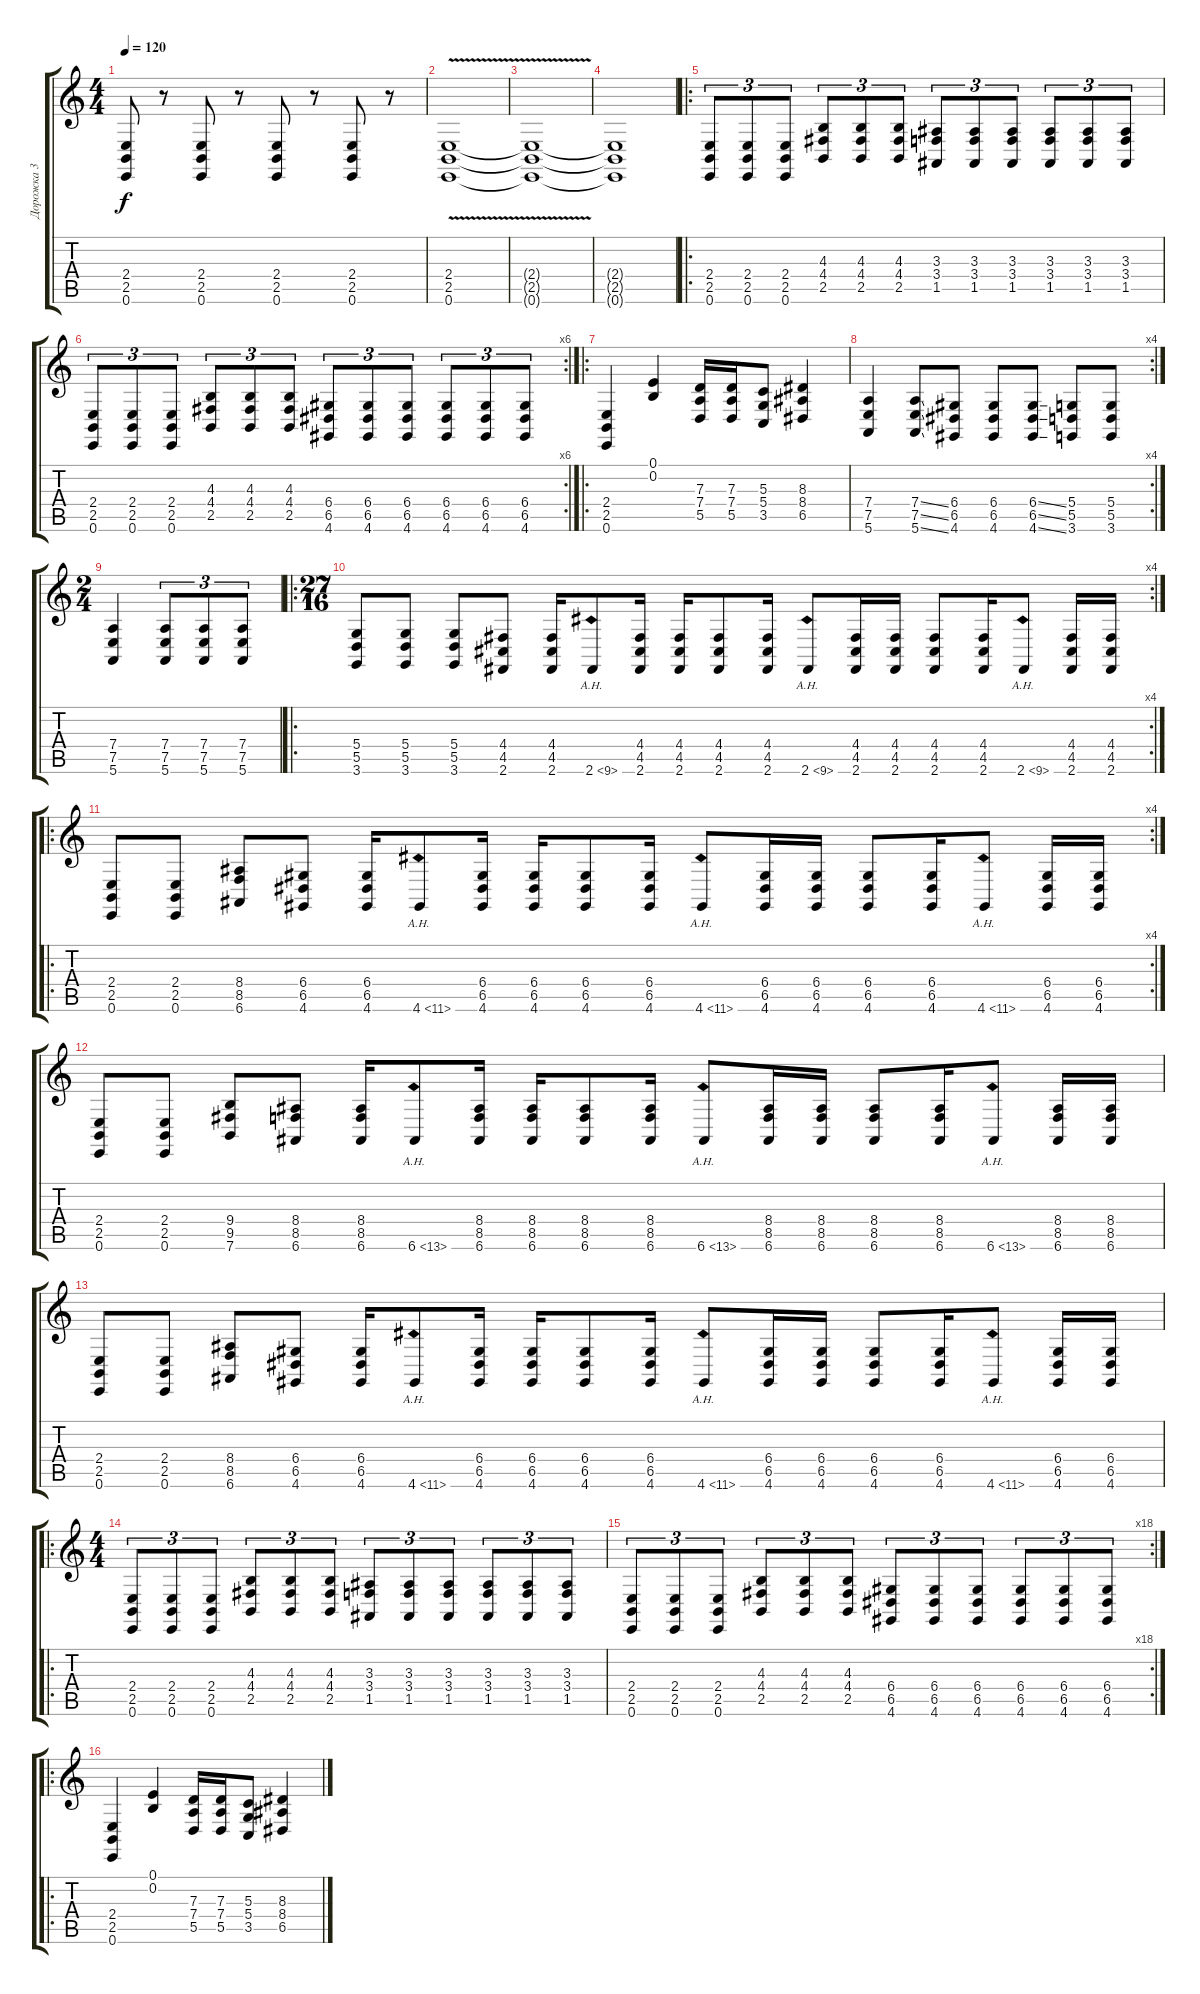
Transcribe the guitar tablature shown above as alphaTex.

\track ("Дорожка 3" "Дорожка 3") {instrument tangoaccordion}
\staff {score tabs}
\tuning (E4 B3 G3 D3 A2 E2) {hide}
\ts (4 4)
\tempo 120
\clef g2
\ks c
(2.4 2.5 0.6).8{dy f instrument tangoaccordion} r.8 (2.4 2.5 0.6).8 r.8 (2.4 2.5 0.6).8 r.8 (2.4 2.5 0.6).8 r.8 |
(2.4 2.5 0.6{v}).1 |
(2.4{t} 2.5{t} 0.6{t}).1 |
(2.4{t} 2.5{t} 0.6{t}).1 |
\ro
(2.4 2.5 0.6).8{tu (3 2)} (2.4 2.5 0.6).8{tu (3 2)} (2.4 2.5 0.6).8{tu (3 2)} (4.3 4.4 2.5).8{tu (3 2)} (4.3 4.4 2.5).8{tu (3 2)} (4.3 4.4 2.5).8{tu (3 2)} (3.3 3.4 1.5).8{tu (3 2)} (3.3 3.4 1.5).8{tu (3 2)} (3.3 3.4 1.5).8{tu (3 2)} (3.3 3.4 1.5).8{tu (3 2)} (3.3 3.4 1.5).8{tu (3 2)} (3.3 3.4 1.5).8{tu (3 2)} |
\rc 6
(2.4 2.5 0.6).8{tu (3 2)} (2.4 2.5 0.6).8{tu (3 2)} (2.4 2.5 0.6).8{tu (3 2)} (4.3 4.4 2.5).8{tu (3 2)} (4.3 4.4 2.5).8{tu (3 2)} (4.3 4.4 2.5).8{tu (3 2)} (6.4 6.5 4.6).8{tu (3 2)} (6.4 6.5 4.6).8{tu (3 2)} (6.4 6.5 4.6).8{tu (3 2)} (6.4 6.5 4.6).8{tu (3 2)} (6.4 6.5 4.6).8{tu (3 2)} (6.4 6.5 4.6).8{tu (3 2)} |
\ro
(2.4 2.5 0.6).4 (0.1 0.2).4 (7.3 7.4 5.5).16 (7.3 7.4 5.5).16 (5.3 5.4 3.5).8 (8.3 8.4 6.5).4 |
\rc 4
(7.4 7.5 5.6).4 (7.4{ss} 7.5{ss} 5.6{ss}).8 (6.4 6.5 4.6).8 (6.4 6.5 4.6).8 (6.4{ss} 6.5{ss} 4.6{ss}).8 (5.4 5.5 3.6).8 (5.4 5.5 3.6).8 |
\ts (2 4)
(7.4 7.5 5.6).4 (7.4 7.5 5.6).8{tu (3 2)} (7.4 7.5 5.6).8{tu (3 2)} (7.4 7.5 5.6).8{tu (3 2)} |
\ro
\rc 4
\ts (27 16)
(5.4 5.5 3.6).8 (5.4 5.5 3.6).8 (5.4 5.5 3.6).8 (4.4 4.5 2.6).8 (4.4 4.5 2.6).16 2.6{ah 7}.8 (4.4 4.5 2.6).16 (4.4 4.5 2.6).16 (4.4 4.5 2.6).8 (4.4 4.5 2.6).16 2.6{ah 7}.8 (4.4 4.5 2.6).16 (4.4 4.5 2.6).16 (4.4 4.5 2.6).8 (4.4 4.5 2.6).16 2.6{ah 7}.8 (4.4 4.5 2.6).16 (4.4 4.5 2.6).16 |
\ro
\rc 4
(2.4 2.5 0.6).8 (2.4 2.5 0.6).8 (8.4 8.5 6.6).8 (6.4 6.5 4.6).8 (6.4 6.5 4.6).16 4.6{ah 7}.8 (6.4 6.5 4.6).16 (6.4 6.5 4.6).16 (6.4 6.5 4.6).8 (6.4 6.5 4.6).16 4.6{ah 7}.8 (6.4 6.5 4.6).16 (6.4 6.5 4.6).16 (6.4 6.5 4.6).8 (6.4 6.5 4.6).16 4.6{ah 7}.8 (6.4 6.5 4.6).16 (6.4 6.5 4.6).16 |
(2.4 2.5 0.6).8 (2.4 2.5 0.6).8 (9.4 9.5 7.6).8 (8.4 8.5 6.6).8 (8.4 8.5 6.6).16 6.6{ah 7}.8 (8.4 8.5 6.6).16 (8.4 8.5 6.6).16 (8.4 8.5 6.6).8 (8.4 8.5 6.6).16 6.6{ah 7}.8 (8.4 8.5 6.6).16 (8.4 8.5 6.6).16 (8.4 8.5 6.6).8 (8.4 8.5 6.6).16 6.6{ah 7}.8 (8.4 8.5 6.6).16 (8.4 8.5 6.6).16 |
(2.4 2.5 0.6).8 (2.4 2.5 0.6).8 (8.4 8.5 6.6).8 (6.4 6.5 4.6).8 (6.4 6.5 4.6).16 4.6{ah 7}.8 (6.4 6.5 4.6).16 (6.4 6.5 4.6).16 (6.4 6.5 4.6).8 (6.4 6.5 4.6).16 4.6{ah 7}.8 (6.4 6.5 4.6).16 (6.4 6.5 4.6).16 (6.4 6.5 4.6).8 (6.4 6.5 4.6).16 4.6{ah 7}.8 (6.4 6.5 4.6).16 (6.4 6.5 4.6).16 |
\ro
\ts (4 4)
(2.4 2.5 0.6).8{tu (3 2)} (2.4 2.5 0.6).8{tu (3 2)} (2.4 2.5 0.6).8{tu (3 2)} (4.3 4.4 2.5).8{tu (3 2)} (4.3 4.4 2.5).8{tu (3 2)} (4.3 4.4 2.5).8{tu (3 2)} (3.3 3.4 1.5).8{tu (3 2)} (3.3 3.4 1.5).8{tu (3 2)} (3.3 3.4 1.5).8{tu (3 2)} (3.3 3.4 1.5).8{tu (3 2)} (3.3 3.4 1.5).8{tu (3 2)} (3.3 3.4 1.5).8{tu (3 2)} |
\rc 18
(2.4 2.5 0.6).8{tu (3 2)} (2.4 2.5 0.6).8{tu (3 2)} (2.4 2.5 0.6).8{tu (3 2)} (4.3 4.4 2.5).8{tu (3 2)} (4.3 4.4 2.5).8{tu (3 2)} (4.3 4.4 2.5).8{tu (3 2)} (6.4 6.5 4.6).8{tu (3 2)} (6.4 6.5 4.6).8{tu (3 2)} (6.4 6.5 4.6).8{tu (3 2)} (6.4 6.5 4.6).8{tu (3 2)} (6.4 6.5 4.6).8{tu (3 2)} (6.4 6.5 4.6).8{tu (3 2)} |
\ro
(2.4 2.5 0.6).4 (0.1 0.2).4 (7.3 7.4 5.5).16 (7.3 7.4 5.5).16 (5.3 5.4 3.5).8 (8.3 8.4 6.5).4
